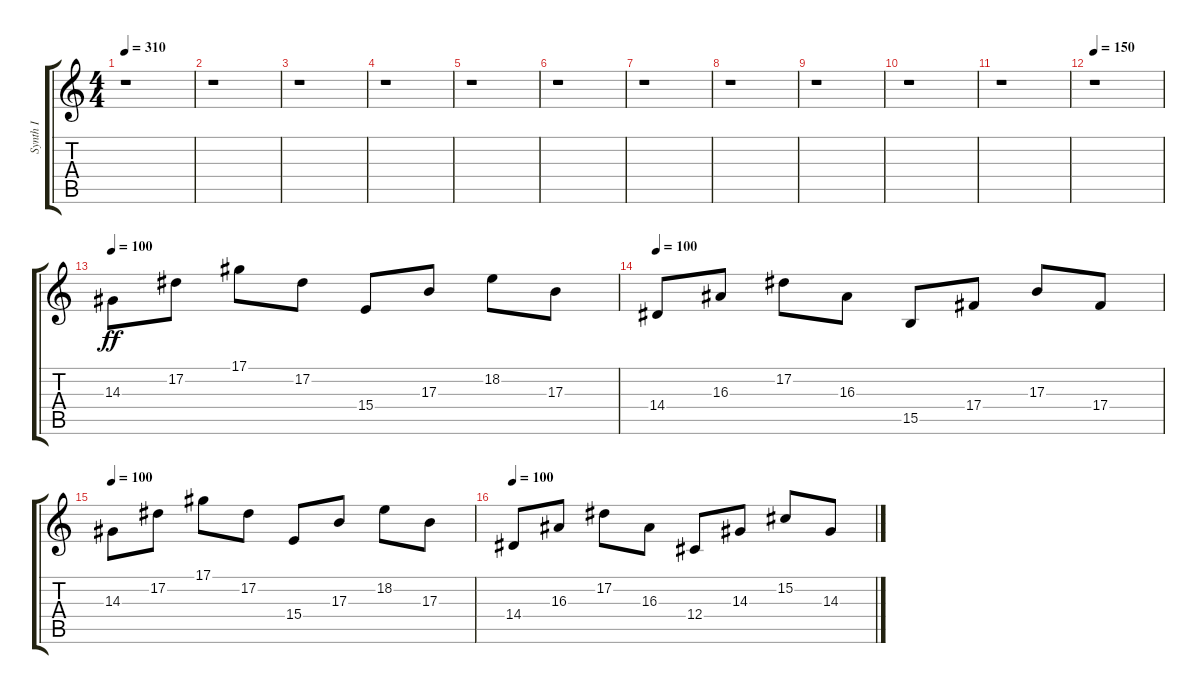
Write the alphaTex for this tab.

\track ("Synth I" "Synth I") {instrument stringensemble1}
\staff {score tabs}
\tuning (Eb4 Bb3 Gb3 Db3 Ab2 Eb2) {hide}
\ts (4 4)
\tempo 310
\clef g2
\ks c
r.1{dy ff} |
r.1 |
r.1 |
r.1 |
r.1 |
r.1 |
r.1 |
r.1 |
r.1 |
r.1 |
r.1 |
\tempo 150
r.1 |
\tempo 100
14.3.8{instrument synthstrings2} 17.2.8 17.1.8 17.2.8 15.4.8 17.3.8 18.2.8 17.3.8 |
\tempo 100
14.4.8{instrument synthstrings2} 16.3.8 17.2.8 16.3.8 15.5.8 17.4.8 17.3.8 17.4.8 |
\tempo 100
14.3.8{instrument synthstrings2} 17.2.8 17.1.8 17.2.8 15.4.8 17.3.8 18.2.8 17.3.8 |
\tempo 100
14.4.8{instrument synthstrings2} 16.3.8 17.2.8 16.3.8 12.4.8 14.3.8 15.2.8 14.3.8
